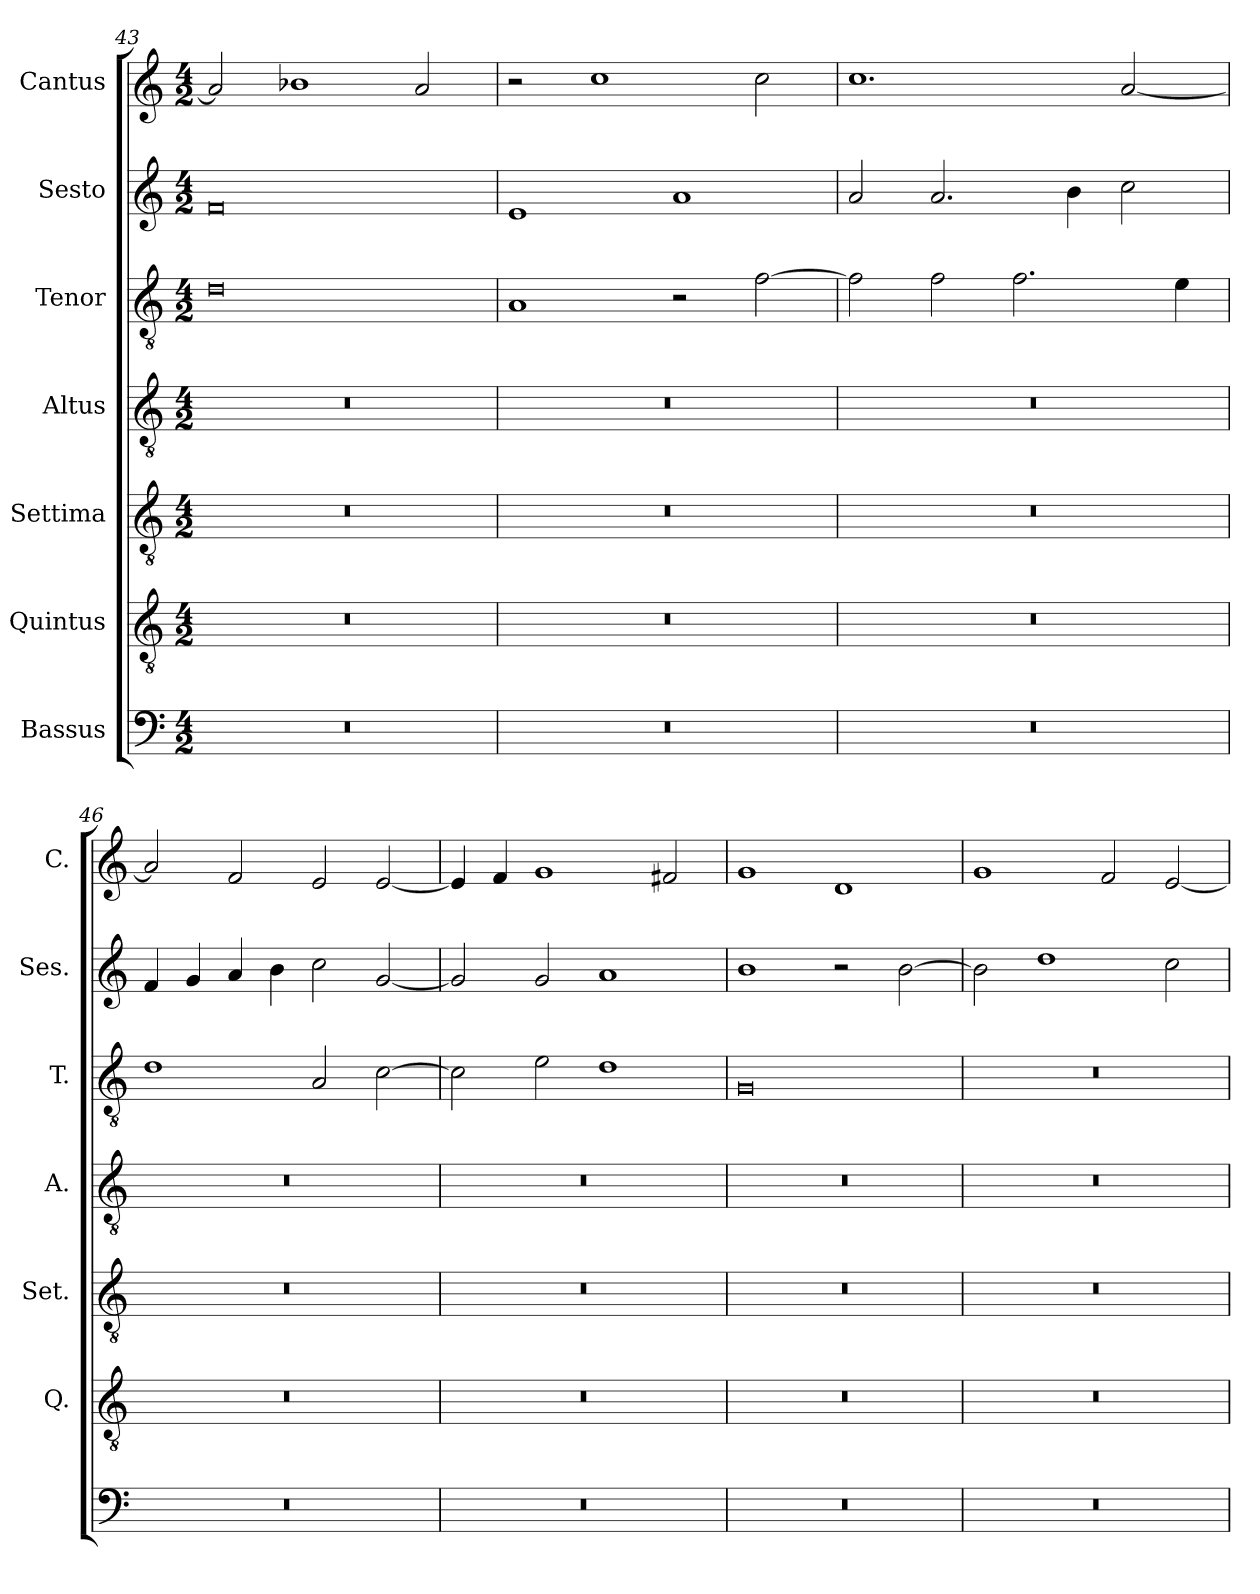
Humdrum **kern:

**kern	**kern	**kern	**kern	**kern	**kern	**kern
*part7	*part6	*part5	*part4	*part3	*part2	*part1
*staff7	*staff6	*staff5	*staff4	*staff3	*staff2	*staff1
*I"Bassus	*I"Quintus	*I"Settima	*I"Altus	*I"Tenor	*I"Sesto	*I"Cantus
*	*I'Q.	*I'Set.	*I'A.	*I'T.	*I'Ses.	*I'C.
*clefF4	*clefGv2	*clefGv2	*clefGv2	*clefGv2	*clefG2	*clefG2
*k[]	*k[]	*k[]	*k[]	*k[]	*k[]	*k[]
*M4/2	*M4/2	*M4/2	*M4/2	*M4/2	*M4/2	*M4/2
=43	=43	=43	=43	=43	=43	=43
0r	0r	0r	0r	0d	0f	2a/]
.	.	.	.	.	.	1b-X
.	.	.	.	.	.	2a/
=44	=44	=44	=44	=44	=44	=44
0r	0r	0r	0r	1A	1e	2r
.	.	.	.	.	.	1cc
.	.	.	.	2r	1a	.
.	.	.	.	[2f\	.	2cc\
=45	=45	=45	=45	=45	=45	=45
0r	0r	0r	0r	2f\]	2a/	1.cc
.	.	.	.	2f\	2.a/	.
.	.	.	.	2.f\	.	.
.	.	.	.	.	4b\	.
.	.	.	.	.	2cc\	[2a/
.	.	.	.	4e\	.	.
!!LO:PB:g=z
=46	=46	=46	=46	=46	=46	=46
0r	0r	0r	0r	1d	4f/	2a/]
.	.	.	.	.	4g/	.
.	.	.	.	.	4a/	2f/
.	.	.	.	.	4b\	.
.	.	.	.	2A/	2cc\	2e/
.	.	.	.	[2c\	[2g/	[2e/
=47	=47	=47	=47	=47	=47	=47
0r	0r	0r	0r	2c\]	2g/]	4e/]
.	.	.	.	.	.	4f/
.	.	.	.	2e\	2g/	1g
.	.	.	.	1d	1a	.
.	.	.	.	.	.	2f#X/
=48	=48	=48	=48	=48	=48	=48
0r	0r	0r	0r	0G	1b	1g
.	.	.	.	.	2r	1d
.	.	.	.	.	[2b\	.
=49	=49	=49	=49	=49	=49	=49
0r	0r	0r	0r	0r	2b\]	1g
.	.	.	.	.	1dd	.
.	.	.	.	.	.	2f/
.	.	.	.	.	2cc\	[2e/
=	=	=	=	=	=	=
*-	*-	*-	*-	*-	*-	*-
